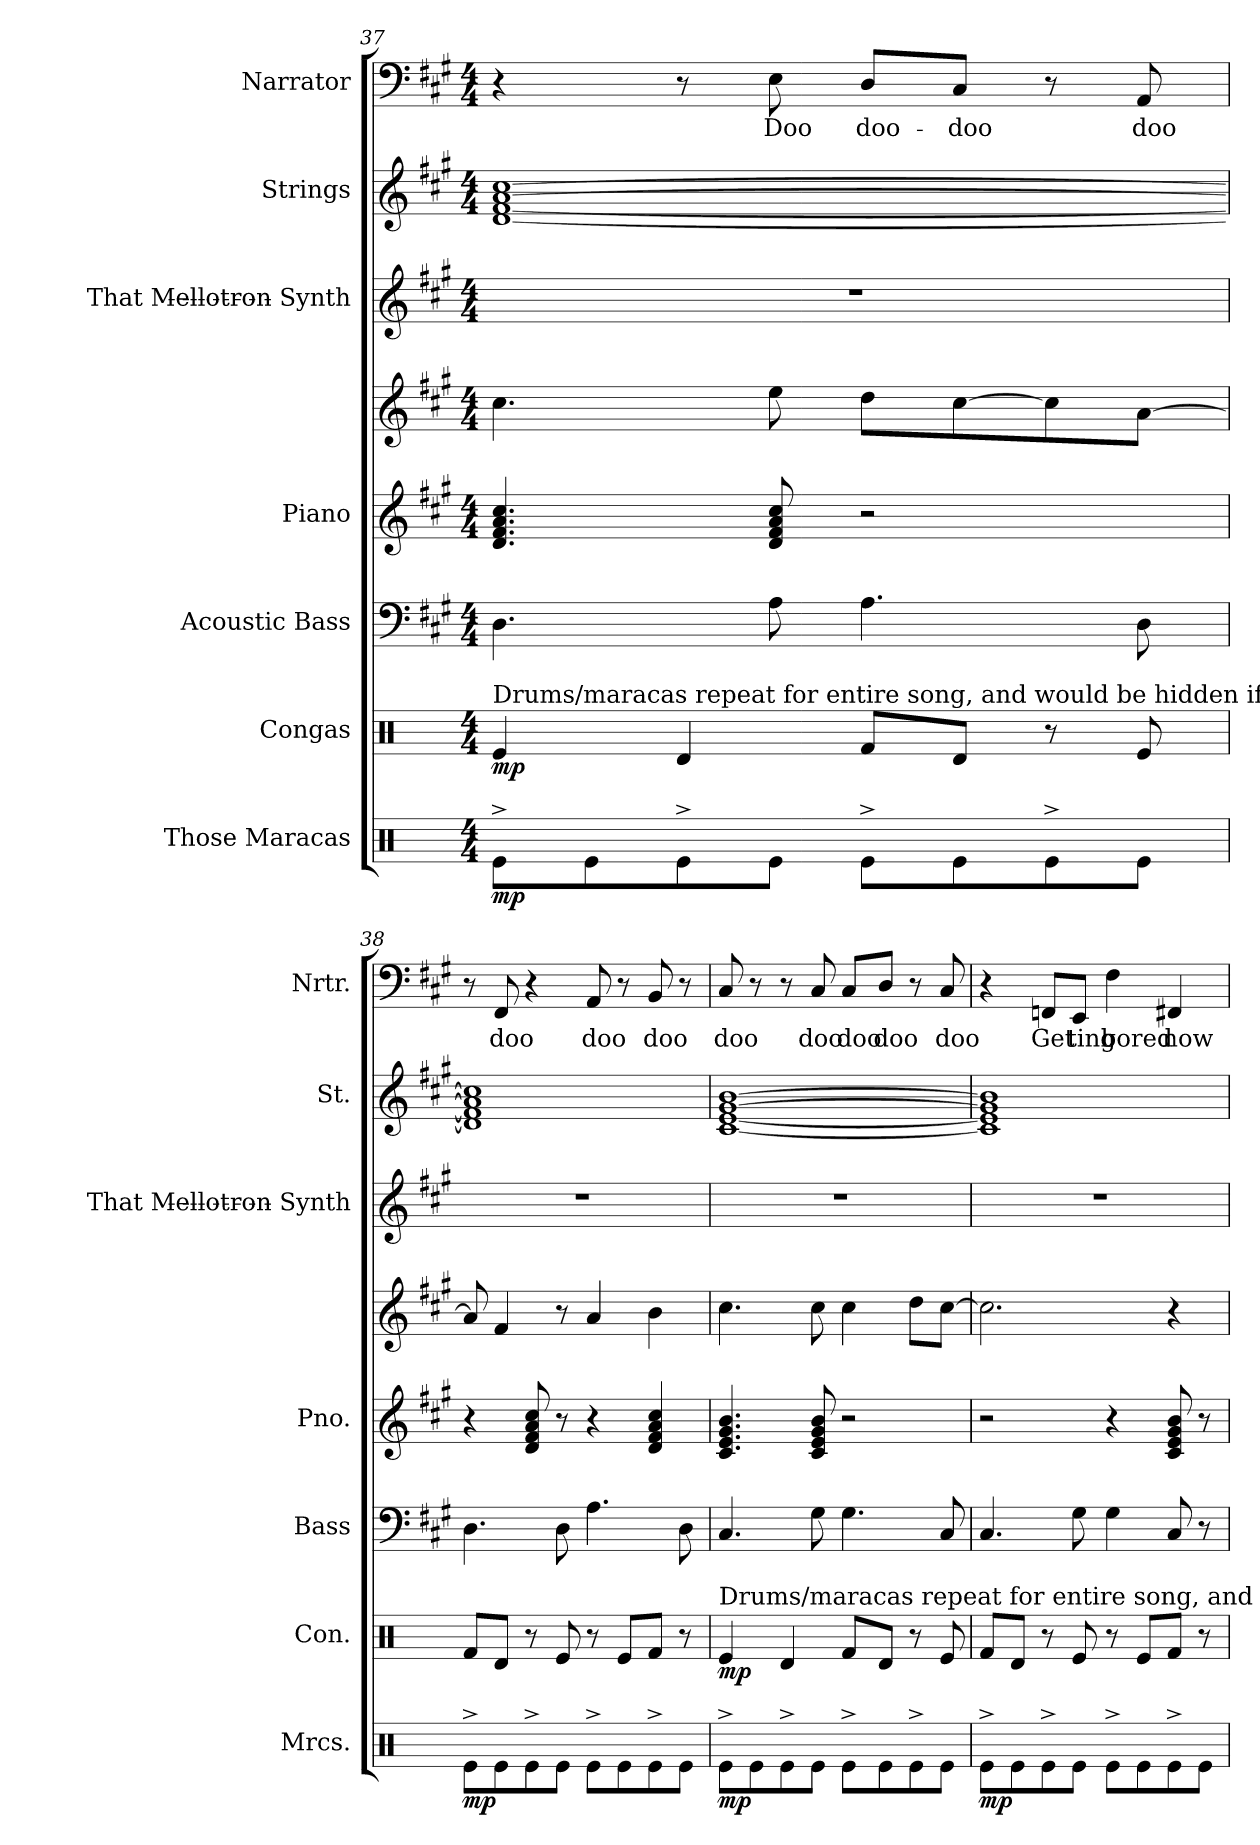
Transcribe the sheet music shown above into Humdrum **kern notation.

**kern	**dynam	**kern	**dynam	**kern	**kern	**kern	**kern	**kern	**kern	**text
*part7	*part7	*part6	*part6	*part5	*part4	*part4	*part3	*part2	*part1	*part1
*staff8	*staff8	*staff7	*staff7	*staff6	*staff5	*staff4	*staff3	*staff2	*staff1	*staff1
*I"Those Maracas	*	*I"Congas	*	*I"Acoustic Bass	*I"Piano	*	*I"That M̵e̵l̵l̵o̵t̵r̵o̵n̵ Synth	*I"Strings	*I"Narrator	*
*I'Mrcs.	*	*I'Con.	*	*I'Bass	*I'Pno.	*	*I'That M̵e̵l̵l̵o̵t̵r̵o̵n̵ Synth	*I'St.	*I'Nrtr.	*
!!LO:LB:g=z
*clefX	*	*clefX	*	*clefF4	*clefG2	*clefG2	*clefG2	*clefG2	*clefF4	*
*	*	*	*	*ITrd7c12	*	*	*	*	*	*
*k[]	*	*k[]	*	*k[f#c#g#]	*k[f#c#g#]	*k[f#c#g#]	*k[f#c#g#]	*k[f#c#g#]	*k[f#c#g#]	*
*M4/4	*	*M4/4	*	*M4/4	*M4/4	*M4/4	*M4/4	*M4/4	*M4/4	*
=37	=37	=37	=37	=37	=37	=37	=37	=37	=37	=37
!	!	!LO:TX:a:t=Drums/maracas repeat for entire song, and would be hidden if MS4 wasn't MS4.	!	!	!	!	!	!	!	!
!	!LO:DY:b	!	!LO:DY:b	!	!	!	!	!	!	!
8Re^\L	mp	4Re/	mp	4.DD\	4.d/ 4.f#/ 4.a/ 4.cc#/	4.cc#\	1r	[1d [1f# [1a [1cc#	4r	.
8Re\	.	.	.	.	.	.	.	.	.	.
8Re^\	.	4Rd/	.	.	.	.	.	.	8r	.
!	!	!	!	!	!	!	!	!	!	!LO:LY:b
8Re\J	.	.	.	8AA\	8d/ 8f#/ 8a/ 8cc#/	8ee\	.	.	8E\	Doo
!	!	!	!	!	!	!	!	!	!	!LO:LY:b
8Re^\L	.	8Rf/L	.	4.AA\	2r	8dd\L	.	.	8D/L	doo-
!	!	!	!	!	!	!	!	!	!	!LO:LY:b
8Re\	.	8Rd/J	.	.	.	[8cc#\	.	.	8C#/J	-doo
8Re^\	.	8r	.	.	.	8cc#\]	.	.	8r	.
!	!	!	!	!	!	!	!	!	!	!LO:LY:b
8Re\J	.	8Re/	.	8DD\	.	[8a\J	.	.	8AA/	doo
=38	=38	=38	=38	=38	=38	=38	=38	=38	=38	=38
!	!LO:DY:b	!	!	!	!	!	!	!	!	!
8Re^\L	mp	8Rf/L	.	4.DD\	4r	8a/]	1r	1d] 1f#] 1a] 1cc#]	8r	.
!	!	!	!	!	!	!	!	!	!	!LO:LY:b
8Re\	.	8Rd/J	.	.	.	4f#/	.	.	8FF#/	doo
8Re^\	.	8r	.	.	8d/ 8f#/ 8a/ 8cc#/	.	.	.	4r	.
8Re\J	.	8Re/	.	8DD\	8r	8r	.	.	.	.
!	!	!	!	!	!	!	!	!	!	!LO:LY:b
8Re^\L	.	8r	.	4.AA\	4r	4a/	.	.	8AA/	doo
8Re\	.	8Re/L	.	.	.	.	.	.	8r	.
!	!	!	!	!	!	!	!	!	!	!LO:LY:b
8Re^\	.	8Rf/J	.	.	4d/ 4f#/ 4a/ 4cc#/	4b\	.	.	8BB/	doo
8Re\J	.	8r	.	8DD\	.	.	.	.	8r	.
=39	=39	=39	=39	=39	=39	=39	=39	=39	=39	=39
!	!	!LO:TX:a:t=Drums/maracas repeat for entire song, and would be hidden if MS4 wasn't MS4.	!	!	!	!	!	!	!	!
!	!LO:DY:b	!	!LO:DY:b	!	!	!	!	!	!	!LO:LY:b
8Re^\L	mp	4Re/	mp	4.CC#/	4.c#/ 4.e/ 4.g#/ 4.b/	4.cc#\	1r	[1c# [1e [1g# [1b	8C#/	doo
8Re\	.	.	.	.	.	.	.	.	8r	.
8Re^\	.	4Rd/	.	.	.	.	.	.	8r	.
!	!	!	!	!	!	!	!	!	!	!LO:LY:b
8Re\J	.	.	.	8GG#\	8c#/ 8e/ 8g#/ 8b/	8cc#\	.	.	8C#/	doo-
!	!	!	!	!	!	!	!	!	!	!LO:LY:b
8Re^\L	.	8Rf/L	.	4.GG#\	2r	4cc#\	.	.	8C#/L	-doo-
!	!	!	!	!	!	!	!	!	!	!LO:LY:b
8Re\	.	8Rd/J	.	.	.	.	.	.	8D/J	-doo
8Re^\	.	8r	.	.	.	8dd\L	.	.	8r	.
!	!	!	!	!	!	!	!	!	!	!LO:LY:b
8Re\J	.	8Re/	.	8CC#/	.	[8cc#\J	.	.	8C#/	doo
=40	=40	=40	=40	=40	=40	=40	=40	=40	=40	=40
!	!LO:DY:b	!	!	!	!	!	!	!	!	!
8Re^\L	mp	8Rf/L	.	4.CC#/	2r	2.cc#\]	1r	1c#] 1e] 1g#] 1b]	4r	.
8Re\	.	8Rd/J	.	.	.	.	.	.	.	.
!	!	!	!	!	!	!	!	!	!	!LO:LY:b
8Re^\	.	8r	.	.	.	.	.	.	8FFn/L	Get-
!	!	!	!	!	!	!	!	!	!	!LO:LY:b
8Re\J	.	8Re/	.	8GG#\	.	.	.	.	8EE/J	-ting
!	!	!	!	!	!	!	!	!	!	!LO:LY:b
8Re^\L	.	8r	.	4GG#\	4r	.	.	.	4F#\	bored
8Re\	.	8Re/L	.	.	.	.	.	.	.	.
!	!	!	!	!	!	!	!	!	!	!LO:LY:b
8Re^\	.	8Rf/J	.	8CC#/	8c#/ 8e/ 8g#/ 8b/	4r	.	.	4FF#X/	now
8Re\J	.	8r	.	8r	8r	.	.	.	.	.
=	=	=	=	=	=	=	=	=	=	=
*-	*-	*-	*-	*-	*-	*-	*-	*-	*-	*-
